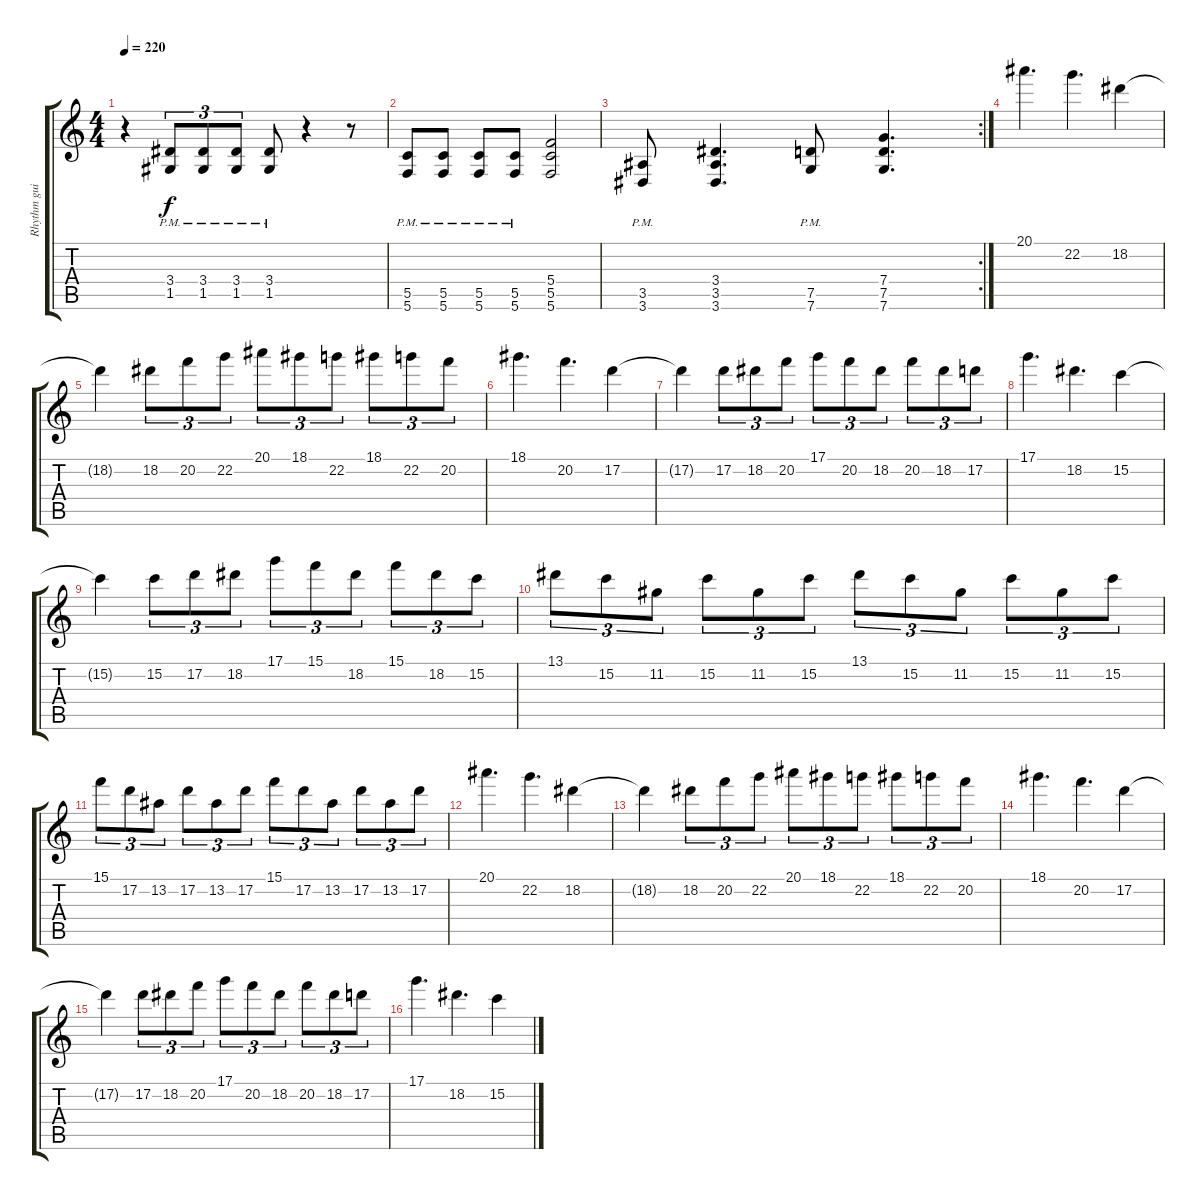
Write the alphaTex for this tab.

\track ("Rhythm guitar" "Rhythm gui") {instrument distortionguitar}
\staff {score tabs}
\tuning (D4 A3 F3 C3 G2 C2) {hide}
\ts (4 4)
\tempo 220
\clef g2
\ks c
r.4{dy f} (3.4 1.5{pm}).8{tu (3 2)} (3.4 1.5{pm}).8{tu (3 2)} (3.4 1.5{pm}).8{tu (3 2)} (3.4 1.5{pm}).8 r.4 r.8 |
(5.5 5.6{pm}).8 (5.5 5.6{pm}).8 (5.5 5.6{pm}).8 (5.5 5.6{pm}).8 (5.4 5.5 5.6).2 |
\rc 2
(3.5 3.6{pm}).8 (3.4 3.5 3.6).4{d} (7.5 7.6{pm}).8 (7.4 7.5 7.6).4{d} |
20.1.4{d} 22.2.4{d} 18.2.4 |
18.2{t}.4 18.2.8{tu (3 2)} 20.2.8{tu (3 2)} 22.2.8{tu (3 2)} 20.1.8{tu (3 2)} 18.1.8{tu (3 2)} 22.2.8{tu (3 2)} 18.1.8{tu (3 2)} 22.2.8{tu (3 2)} 20.2.8{tu (3 2)} |
18.1.4{d} 20.2.4{d} 17.2.4 |
17.2{t}.4 17.2.8{tu (3 2)} 18.2.8{tu (3 2)} 20.2.8{tu (3 2)} 17.1.8{tu (3 2)} 20.2.8{tu (3 2)} 18.2.8{tu (3 2)} 20.2.8{tu (3 2)} 18.2.8{tu (3 2)} 17.2.8{tu (3 2)} |
17.1.4{d} 18.2.4{d} 15.2.4 |
15.2{t}.4 15.2.8{tu (3 2)} 17.2.8{tu (3 2)} 18.2.8{tu (3 2)} 17.1.8{tu (3 2)} 15.1.8{tu (3 2)} 18.2.8{tu (3 2)} 15.1.8{tu (3 2)} 18.2.8{tu (3 2)} 15.2.8{tu (3 2)} |
13.1.8{tu (3 2)} 15.2.8{tu (3 2)} 11.2.8{tu (3 2)} 15.2.8{tu (3 2)} 11.2.8{tu (3 2)} 15.2.8{tu (3 2)} 13.1.8{tu (3 2)} 15.2.8{tu (3 2)} 11.2.8{tu (3 2)} 15.2.8{tu (3 2)} 11.2.8{tu (3 2)} 15.2.8{tu (3 2)} |
15.1.8{tu (3 2)} 17.2.8{tu (3 2)} 13.2.8{tu (3 2)} 17.2.8{tu (3 2)} 13.2.8{tu (3 2)} 17.2.8{tu (3 2)} 15.1.8{tu (3 2)} 17.2.8{tu (3 2)} 13.2.8{tu (3 2)} 17.2.8{tu (3 2)} 13.2.8{tu (3 2)} 17.2.8{tu (3 2)} |
20.1.4{d} 22.2.4{d} 18.2.4 |
18.2{t}.4 18.2.8{tu (3 2)} 20.2.8{tu (3 2)} 22.2.8{tu (3 2)} 20.1.8{tu (3 2)} 18.1.8{tu (3 2)} 22.2.8{tu (3 2)} 18.1.8{tu (3 2)} 22.2.8{tu (3 2)} 20.2.8{tu (3 2)} |
18.1.4{d} 20.2.4{d} 17.2.4 |
17.2{t}.4 17.2.8{tu (3 2)} 18.2.8{tu (3 2)} 20.2.8{tu (3 2)} 17.1.8{tu (3 2)} 20.2.8{tu (3 2)} 18.2.8{tu (3 2)} 20.2.8{tu (3 2)} 18.2.8{tu (3 2)} 17.2.8{tu (3 2)} |
17.1.4{d} 18.2.4{d} 15.2.4
